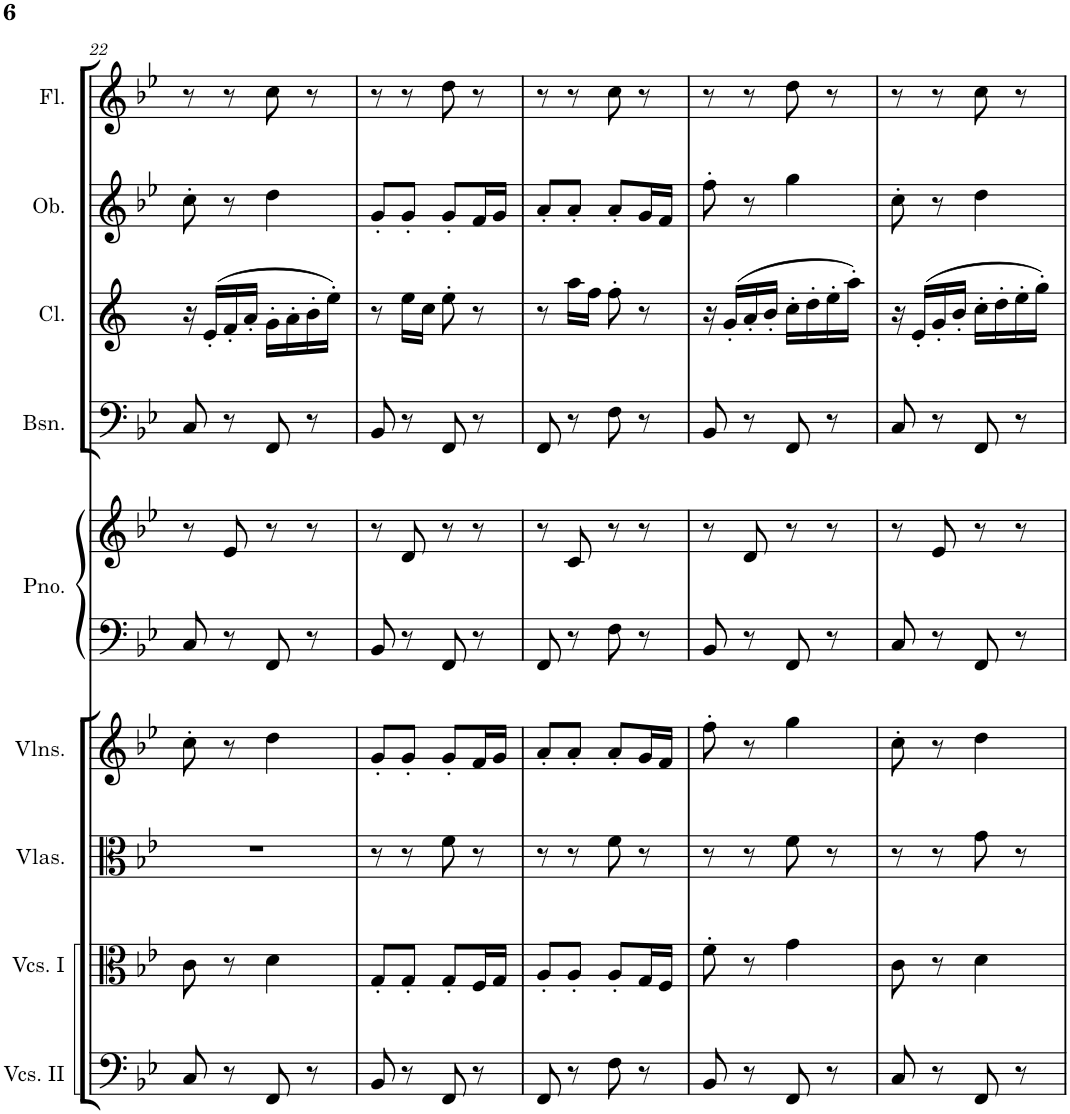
**kern	**kern	**kern	**kern	**kern	**kern	**kern	**kern	**kern	**kern
*part9	*part8	*part7	*part6	*part5	*part5	*part4	*part3	*part2	*part1
*staff10	*staff9	*staff8	*staff7	*staff6	*staff5	*staff4	*staff3	*staff2	*staff1
*I"Violoncellos II	*I"Violoncellos I	*I"Violas	*I"Violins	*I"Piano	*	*I"Bassoon	*I"Clarinet	*I"Oboe	*I"Flute
*I'Vcs. II	*I'Vcs. I	*I'Vlas.	*I'Vlns.	*I'Pno.	*	*I'Bsn.	*I'Cl.	*I'Ob.	*I'Fl.
!!LO:PB:g=z
*clefF4	*clefC3	*clefC3	*clefG2	*clefF4	*clefG2	*clefF4	*clefG2	*clefG2	*clefG2
*	*	*	*	*	*	*	*Trd1c2	*	*
*k[b-e-]	*k[b-e-]	*k[b-e-]	*k[b-e-]	*k[b-e-]	*k[b-e-]	*k[b-e-]	*k[]	*k[b-e-]	*k[b-e-]
*M2/4	*M2/4	*M2/4	*M2/4	*M2/4	*M2/4	*M2/4	*M2/4	*M2/4	*M2/4
=22	=22	=22	=22	=22	=22	=22	=22	=22	=22
8C/	8c\	2r	8cc'\	8C/	8r	8C/	16r	8cc'\	8r
.	.	.	.	.	.	.	(16e'/LL	.	.
8r	8r	.	8r	8r	8e-/	8r	16f'/	8r	8r
.	.	.	.	.	.	.	16a'/JJ	.	.
8FF/	4d\	.	4dd\	8FF/	8r	8FF/	16g'\LL	4dd\	8cc\
.	.	.	.	.	.	.	16a'\	.	.
8r	.	.	.	8r	8r	8r	16b'\	.	8r
.	.	.	.	.	.	.	16ee'\JJ)	.	.
=23	=23	=23	=23	=23	=23	=23	=23	=23	=23
8BB-/	8G'/L	8r	8g'/L	8BB-/	8r	8BB-/	8r	8g'/L	8r
8r	8G'/J	8r	8g'/J	8r	8d/	8r	16ee\LL	8g'/J	8r
.	.	.	.	.	.	.	16cc\JJ	.	.
8FF/	8G'/L	8f\	8g'/L	8FF/	8r	8FF/	8ee'\	8g'/L	8dd\
8r	16F/L	8r	16f/L	8r	8r	8r	8r	16f/L	8r
.	16G/JJ	.	16g/JJ	.	.	.	.	16g/JJ	.
=24	=24	=24	=24	=24	=24	=24	=24	=24	=24
8FF/	8A'/L	8r	8a'/L	8FF/	8r	8FF/	8r	8a'/L	8r
8r	8A'/J	8r	8a'/J	8r	8c/	8r	16aa\LL	8a'/J	8r
.	.	.	.	.	.	.	16ff\JJ	.	.
8F\	8A'/L	8f\	8a'/L	8F\	8r	8F\	8ff'\	8a'/L	8cc\
8r	16G/L	8r	16g/L	8r	8r	8r	8r	16g/L	8r
.	16F/JJ	.	16f/JJ	.	.	.	.	16f/JJ	.
=25	=25	=25	=25	=25	=25	=25	=25	=25	=25
8BB-/	8f'\	8r	8ff'\	8BB-/	8r	8BB-/	16r	8ff'\	8r
.	.	.	.	.	.	.	(16g'/LL	.	.
8r	8r	8r	8r	8r	8d/	8r	16a'/	8r	8r
.	.	.	.	.	.	.	16b'/JJ	.	.
8FF/	4g\	8f\	4gg\	8FF/	8r	8FF/	16cc'\LL	4gg\	8dd\
.	.	.	.	.	.	.	16dd'\	.	.
8r	.	8r	.	8r	8r	8r	16ee'\	.	8r
.	.	.	.	.	.	.	16aa'\JJ)	.	.
=26	=26	=26	=26	=26	=26	=26	=26	=26	=26
8C/	8c\	8r	8cc'\	8C/	8r	8C/	16r	8cc'\	8r
.	.	.	.	.	.	.	(16e'/LL	.	.
8r	8r	8r	8r	8r	8e-/	8r	16g'/	8r	8r
.	.	.	.	.	.	.	16b'/JJ	.	.
8FF/	4d\	8g\	4dd\	8FF/	8r	8FF/	16cc'\LL	4dd\	8cc\
.	.	.	.	.	.	.	16dd'\	.	.
8r	.	8r	.	8r	8r	8r	16ee'\	.	8r
.	.	.	.	.	.	.	16gg'\JJ)	.	.
=	=	=	=	=	=	=	=	=	=
*-	*-	*-	*-	*-	*-	*-	*-	*-	*-
